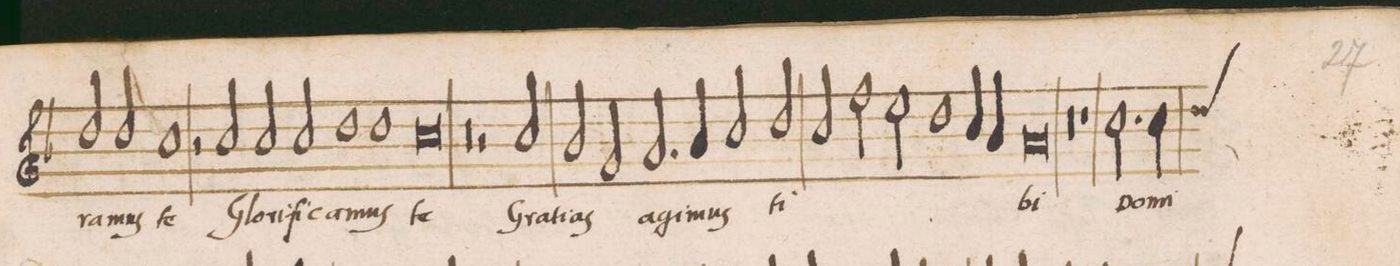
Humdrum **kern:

**kern	**text
*I"DISCANTVS	*
*clefG2	*
*k[b-]	*
*met(C|)	*
*M2/1	*
2dd/	-ra-
2dd/	-mus
1cc	te
=12-	=12-
2r	.
2cc/	Glo-
2cc/	-ri-
2cc/	-fi-
=13-	=13-
1dd	-ca-
1dd	-mus
=14-	=14-
0cc	te
=15-	=15-
0r	.
=16-	=16-
2r	.
2cc/	Gra-
2b-/	-ti-
2g/	-as
=17-	=17-
2.a/	a-
4b-/	.
2cc/	.
2dd/	-gi-
=18-	=18-
2cc/	-mus
2ff\	ti-
2ee\	.
1dd\	.
=19-	=19-
4cc/	.
4b-/	.
0a	-bi
=20-	=20-
0r	.
=21-	=21-
1r	.
=22-	=22-
2.cc\	Do-
*custos:dd	*
4cc\	-mi-
*-	*-
